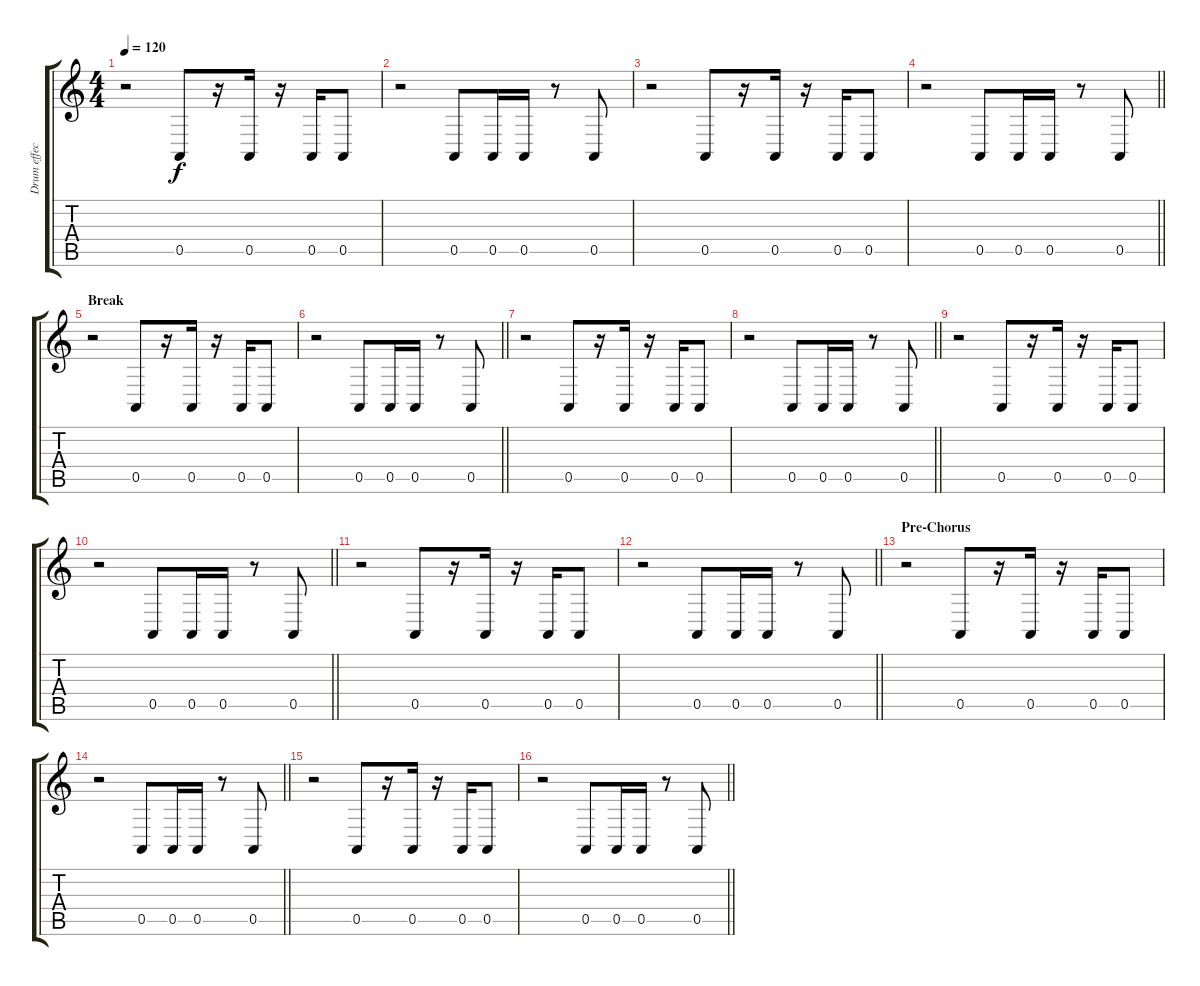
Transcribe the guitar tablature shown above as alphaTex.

\track ("Drum effect" "Drum effec") {instrument melodictom}
\staff {score tabs}
\tuning (E4 B3 G3 D3 A2 E2) {hide}
\ts (4 4)
\tempo 120
\clef g2
\ks c
r.2{dy f} 0.5.8 r.16 0.5.16 r.16 0.5.16 0.5.8 |
r.2 0.5.8 0.5.16 0.5.16 r.8 0.5.8 |
r.2 0.5.8 r.16 0.5.16 r.16 0.5.16 0.5.8 |
\barLineRight lightlight
r.2 0.5.8 0.5.16 0.5.16 r.8 0.5.8 |
\section ("" "Break")
r.2 0.5.8 r.16 0.5.16 r.16 0.5.16 0.5.8 |
\barLineRight lightlight
r.2 0.5.8 0.5.16 0.5.16 r.8 0.5.8 |
r.2 0.5.8 r.16 0.5.16 r.16 0.5.16 0.5.8 |
\barLineRight lightlight
r.2 0.5.8 0.5.16 0.5.16 r.8 0.5.8 |
r.2 0.5.8 r.16 0.5.16 r.16 0.5.16 0.5.8 |
\barLineRight lightlight
r.2 0.5.8 0.5.16 0.5.16 r.8 0.5.8 |
r.2 0.5.8 r.16 0.5.16 r.16 0.5.16 0.5.8 |
\barLineRight lightlight
r.2 0.5.8 0.5.16 0.5.16 r.8 0.5.8 |
\section ("" "Pre-Chorus")
r.2 0.5.8 r.16 0.5.16 r.16 0.5.16 0.5.8 |
\barLineRight lightlight
r.2 0.5.8 0.5.16 0.5.16 r.8 0.5.8 |
r.2 0.5.8 r.16 0.5.16 r.16 0.5.16 0.5.8 |
\barLineRight lightlight
r.2 0.5.8 0.5.16 0.5.16 r.8 0.5.8
